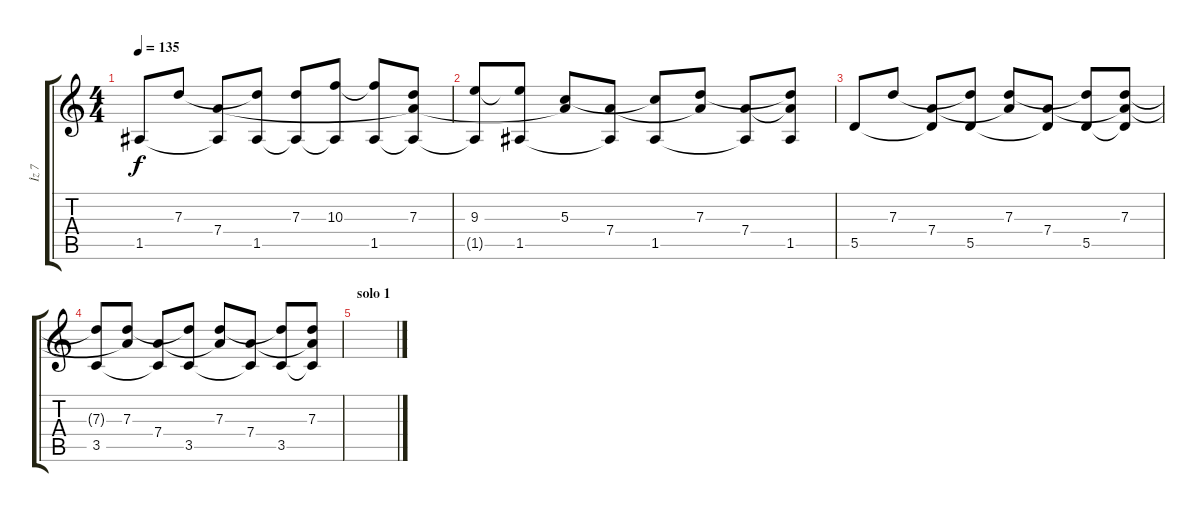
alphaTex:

\track ("İz 7" "İz 7") {instrument electricguitarclean}
\staff {score tabs}
\tuning (E4 B3 G3 D3 A2 E2) {hide}
\ts (4 4)
\tempo 135
\clef g2
\ks c
1.5.8{dy f} 7.3.8 (7.4 1.5{t}).8 (7.3{t} 1.5).8 (7.3 1.5{t}).8 (10.3 1.5{t}).8 (10.3{t} 1.5).8 (7.3 7.4{t} 1.5{t}).8 |
(9.3 1.5{t}).8 (9.3{t} 1.5).8 (5.3 7.4{t}).8 (7.4 1.5{t}).8 (5.3{t} 1.5).8 (7.3 7.4{t}).8 (7.4 1.5{t}).8 (7.3{t} 7.4{t} 1.5).8 |
5.5.8 7.3.8 (7.4 5.5{t}).8 (7.3{t} 5.5).8 (7.3 7.4{t}).8 (7.4 5.5{t}).8 (7.3{t} 5.5).8 (7.3 7.4{t} 5.5{t}).8 |
(7.3{t} 3.5).8 (7.3 7.4{t}).8 (7.4 3.5{t}).8 (7.3{t} 3.5).8 (7.3 7.4{t}).8 (7.4 3.5{t}).8 (7.3{t} 3.5).8 (7.3 7.4{t} 3.5{t}).8 |
\section ("" "solo 1")
